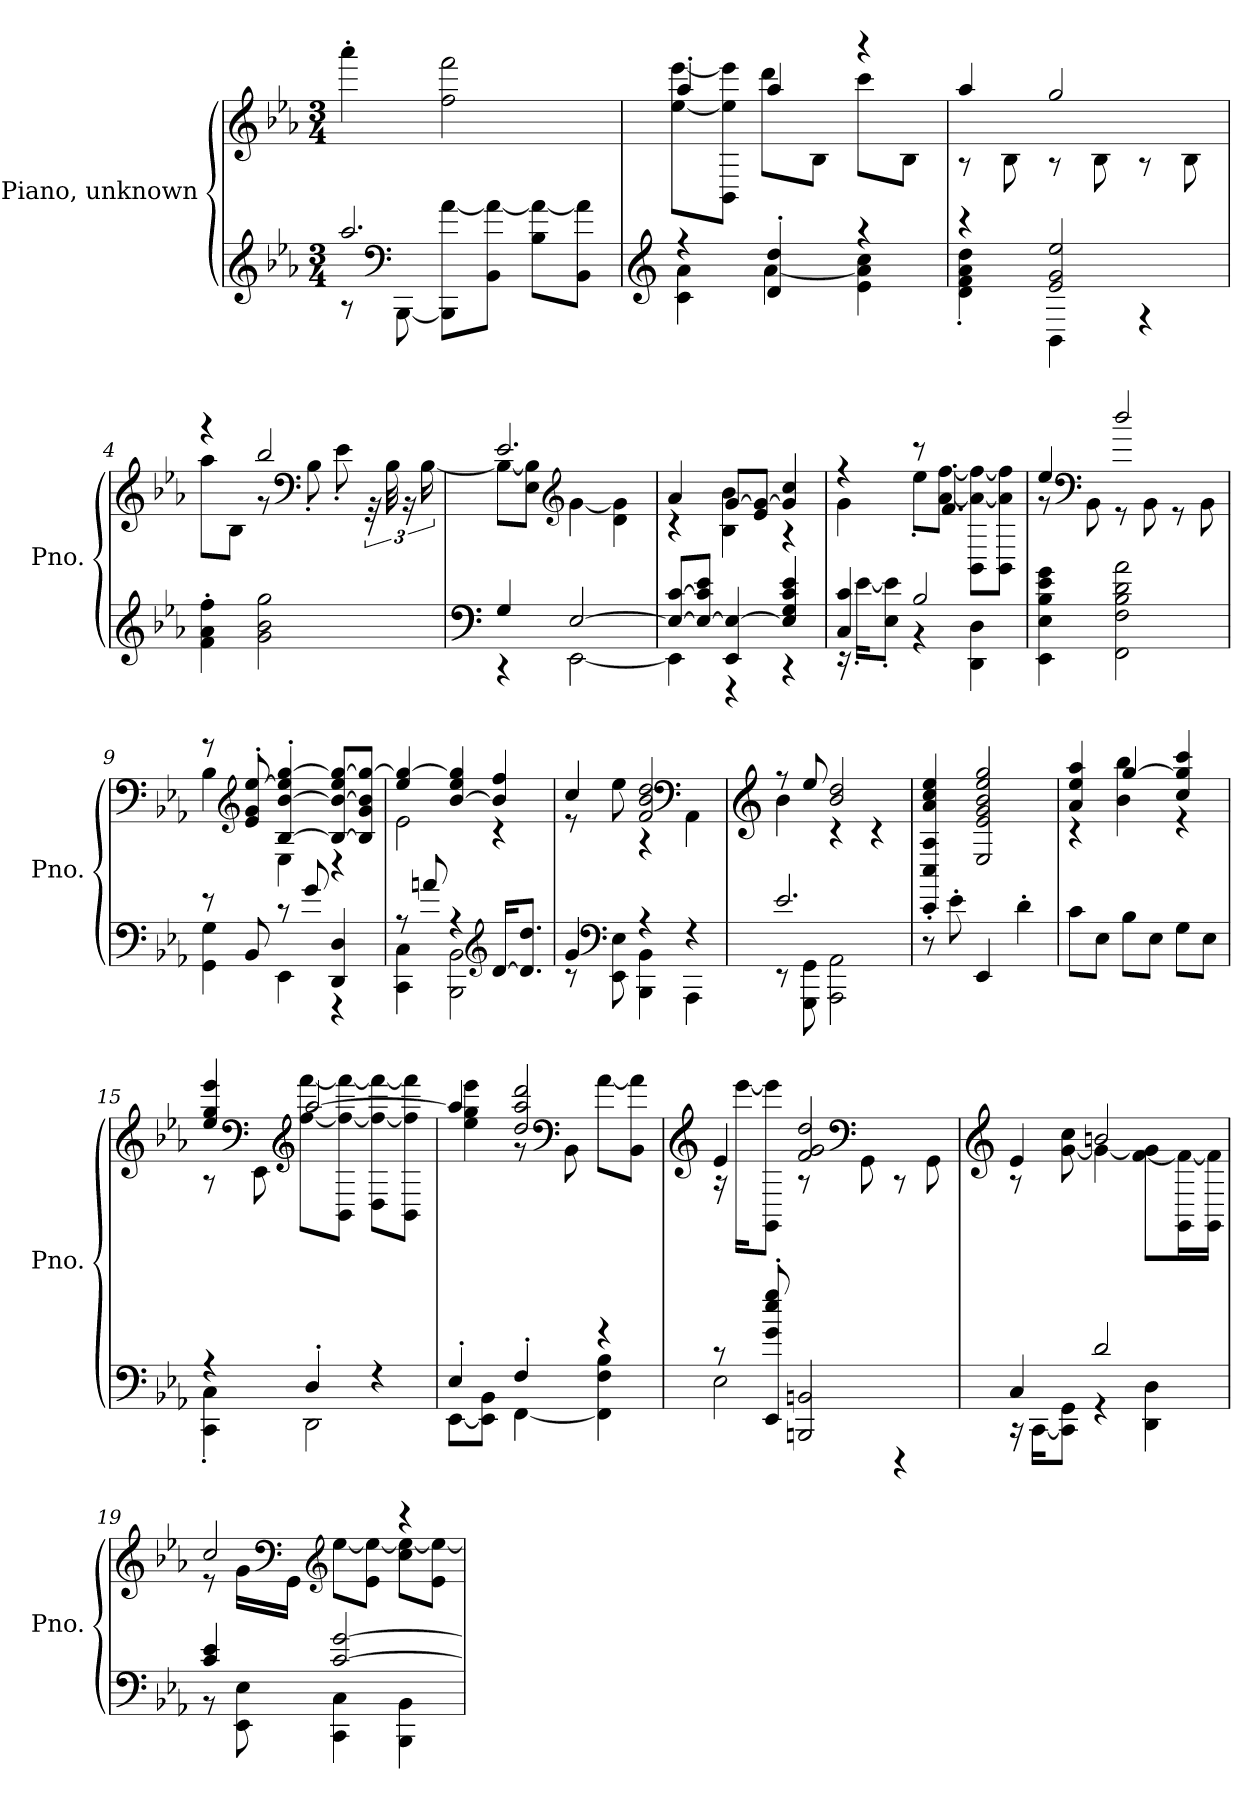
**kern	**kern
*part1	*part1
*staff2	*staff1
*I"Piano, unknown	*
*I'Pno.	*
*clefG2	*clefG2
*k[b-e-a-]	*k[b-e-a-]
*M3/4	*M3/4
*MM120	*MM120
=1	=1
*^	*
2.aa-/	8r	4aaa-'\
*clefF4	*	*
.	[8BBB-\	.
.	8BBB-\] [8a-\L	2ff\ 2fff\
.	8BB-\ 8a-\_J	.
.	8B-\ 8a-\_L	.
.	8BB-\ 8a-\]J	.
=2	=2	=2
*clefG2	*	*
*	*	*^
4r	4c\ 4a-\	4aa-'/	[8ee-\ [8eee-\L
.	.	.	8BB-\ 8ee-\] 8eee-\]J
4d/' 4dd/'	[4a-\	4aa-/	8ddd\L
.	.	.	8B-\J
4r	4e-\ 4a-\] 4cc\	4r	8ccc\L
.	.	.	8B-\J
=3	=3	=3	=3
4r	4d\' 4f\' 4a-\' 4dd\'	4aa-/	8r
.	.	.	8B-\
2e-/ 2g/ 2ee-/	4BB-\	2gg/	8r
.	.	.	8B-\
.	4r	.	8r
.	.	.	8B-\
*v	*v	*	*
=4	=4	=4
4f\' 4a-\' 4ff\'	4r	8aa-\L
.	.	8B-\J
2g\ 2b-\ 2gg\	2bb-/	8r
*	*clefF4	*
.	.	8B-'\
.	.	8e-'\
.	.	48r
.	.	48B-\
.	.	24r
.	.	[24B-\
!!LO:LB:g=z	!!
=5	=5	=5
*clefF4	*	*
*^	*	*
4G/	4r	2.e-/	8B-\L_
.	.	.	8E-\ 8B-\]J
*	*	*clefG2	*
[2E-/	[2EE-\	.	[4g\
.	.	.	4d\ 4g\]
=6	=6	=6	=6
8E-/_ [8c/L	4EE-\]	4a-/	4r
8E-/_ 8c/] 8e-/J	.	.	.
4EE-/ 4E-/_	4r	[8g/L	4B-\ 4b-\
.	.	8e-/ 8g/_J	.
4E-/] 4G/ 4c/ 4e-/	4r	4g/] 4cc/	4r
=7	=7	=7	=7
4C/ 4c/	16r	4r	4g\
.	[16e-'\KL	.	.
.	8E-\' 8e-\]'J	.	.
2B-/	4r	8r	8ee-'\L
.	.	4.f'/	[8a-\ [8ff\J
.	4DD\ 4D\	.	8BB-\ 8a-\_ 8ff\_L
.	.	.	8BB-\ 8a-\] 8ff\]J
*v	*v	*	*
=8	=8	=8
4EE-\ 4E-\ 4B-\ 4e-\ 4g\	4ee-/	8r
*	*clefF4	*
.	.	8BB-\
2FF\ 2F\ 2B-\ 2d\ 2a-\	2dd/	8r
.	.	8BB-\
.	.	8r
.	.	8BB-\
!!LO:LB:g=z	!!
=9	=9	=9
*^	*	*
8r	4GG\ 4G\	8r	4B-\
*	*	*clefG2	*
8BB-/	.	8e-/' 8g/' [8ee-/'	.
8r	4EE-\	[4B-/' [4b-/' 4ee-/]' [4gg/'	4E-\
8g/	.	.	.
4DD/ 4D/	4r	8B-/_ 8b-/_ 8ee-/ 8gg/_L	4r
.	.	8B-/] 8g/ 8b-/] 8gg/_J	.
=10	=10	=10	=10
8r	4CC\ 4C\	4ee-/ 4gg/_	2e-\
8an/	.	.	.
4r	2BBB-\ 2BB-\	[4b-/ 4ee-/ 4gg/]	.
*clefG2	*	*	*
[16d/KL	.	4b-/] 4ff/	4r
8.d/] 8.dd/J	.	.	.
=11	=11	=11	=11
4g/	8r	4cc/	8r
*clefF4	*	*	*
.	8EE-\ 8E-\	.	8ee-\
4r	4BBB-\ 4BB-\	2f/ 2b-/ 2dd/	4r
*	*	*clefF4	*
4r	4AAA-\	.	4AA-\
=12	=12	=12	=12
*	*	*clefG2	*
2.e-/	8r	8r	4b-\
.	8GGG\ 8GG\	8ee-/	.
.	2AAA-\ 2AA-\	2b-/ 2dd/	4r
.	.	.	4r
*v	*v	*	*
*	*v	*v
=13	=13
8r	4CC/' 4C/' 4A-/' 4a-/' 4cc/' 4ee-/'
8e-'\	.
4EE-/	2E-/ 2e-/ 2g/ 2b-/ 2ee-/ 2gg/
4d'\	.
!!LO:LB:g=z
=14	=14
*	*^
8c\L	4a-/ 4ee-/ 4aa-/	4r
8E-\J	.	.
8B-\L	[4gg/	4b-\ 4bb-\
8E-\J	.	.
8G\L	4cc/ 4gg/] 4ccc/	4r
8E-\J	.	.
=15	=15	=15
*^	*	*
4r	4CC\' 4C\'	4ee-/ 4gg/ 4eee-/	8r
*	*	*clefF4	*
.	.	.	8EE-\
*	*	*clefG2	*
4D'/	2DD\	[2aa-/	[8ff\ [8fff\L
.	.	.	8BB-\ 8ff\_ 8fff\_J
4r	.	.	8D\ 8ff\_ 8fff\_L
.	.	.	8BB-\ 8ff\] 8fff\]J
=16	=16	=16	=16
4E-'/	[8EE-\L	4aa-/]	4ee-\ 4gg\ 4eee-\
.	8EE-\] 8BB-\J	.	.
4F'/	[4FF\	2dd/ 2aa-/ 2ddd/	8r
*	*	*clefF4	*
.	.	.	8BB-\
4r	4FF\] 4F\ 4B-\	.	[8a-\L
.	.	.	8BB-\ 8a-\]J
=17	=17	=17	=17
*	*	*clefG2	*
8r	2E-\	4e-/	16r
.	.	.	[16eee-\KL
8EE-/' 8g/' 8ee-/' 8gg/'	.	.	8GG\ 8eee-\]J
2BBBn/ 2BBn/	.	2f/ 2g/ 2dd/	8r
*	*	*clefF4	*
.	.	.	8GG\
.	4r	.	8r
.	.	.	8GG\
!!LO:LB:g=z	!!
=18	=18	=18	=18
*	*	*clefG2	*
4C/	16r	4e-/	8r
.	[16CC\KL	.	.
.	8CC\] 8GG\J	.	[8g\ 8cc\
2d/	4r	2bn/	4g\_
.	4DD\ 4D\	.	[8f\ 8g\]L
.	.	.	16GG\ 16f\_L
.	.	.	16GG\ 16f\]JJ
=19	=19	=19	=19
4c/ 4e-/	8r	2cc/	8r
.	8EE-\ 8E-\	.	16g\LL
*	*	*clefF4	*
.	.	.	16GG\JJ
*	*	*clefG2	*
[2c/ [2g/	4CC\ 4C\	.	[8ee-\L
.	.	.	8e-\ 8ee-\_J
.	4BBB-\ 4BB-\	4r	8cc\ 8ee-\_L
.	.	.	8e-\ 8ee-\_J
*v	*v	*	*
*	*v	*v
=	=
*-	*-
